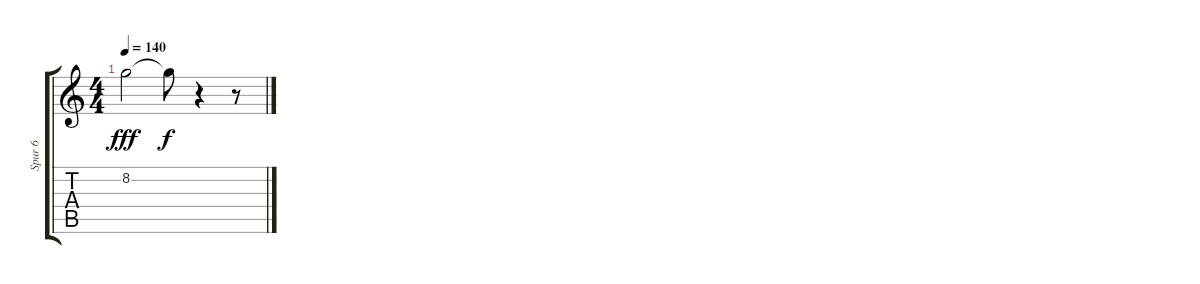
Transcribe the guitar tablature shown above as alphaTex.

\track ("Spur 6" "Spur 6") {instrument electricguitarjazz}
\staff {score tabs}
\tuning (E4 B3 G3 D3 A2 E2) {hide}
\ts (4 4)
\tempo 140
\clef g2
\ks c
8.2.2{dy fff} 8.2{t}.8{dy f} r.4 r.8
